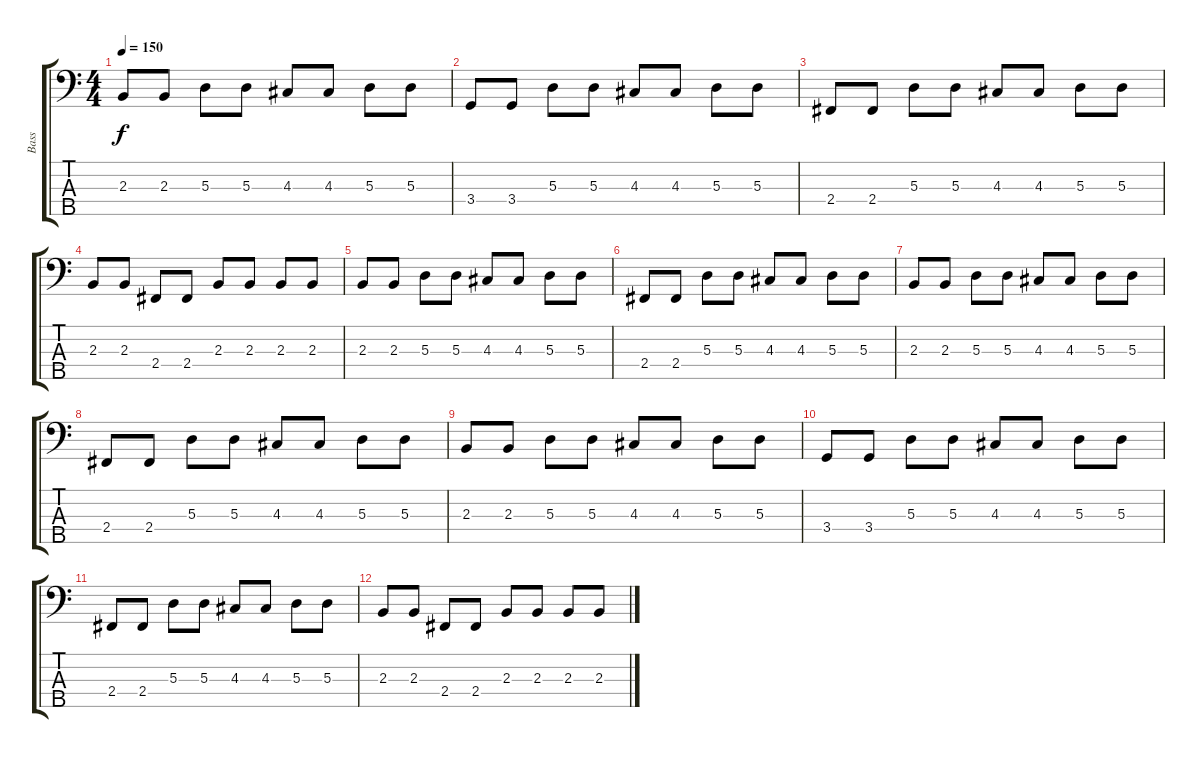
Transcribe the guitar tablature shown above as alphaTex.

\track ("Bass" "Bass") {instrument electricbasspick}
\staff {score tabs}
\tuning (G2 D2 A1 E1 B0) {hide}
\ts (4 4)
\tempo 150
\clef f4
\ks c
2.3.8{dy f} 2.3.8 5.3.8 5.3.8 4.3.8 4.3.8 5.3.8 5.3.8 |
3.4.8 3.4.8 5.3.8 5.3.8 4.3.8 4.3.8 5.3.8 5.3.8 |
2.4.8 2.4.8 5.3.8 5.3.8 4.3.8 4.3.8 5.3.8 5.3.8 |
2.3.8 2.3.8 2.4.8 2.4.8 2.3.8 2.3.8 2.3.8 2.3.8 |
2.3.8 2.3.8 5.3.8 5.3.8 4.3.8 4.3.8 5.3.8 5.3.8 |
2.4.8 2.4.8 5.3.8 5.3.8 4.3.8 4.3.8 5.3.8 5.3.8 |
2.3.8 2.3.8 5.3.8 5.3.8 4.3.8 4.3.8 5.3.8 5.3.8 |
2.4.8 2.4.8 5.3.8 5.3.8 4.3.8 4.3.8 5.3.8 5.3.8 |
2.3.8 2.3.8 5.3.8 5.3.8 4.3.8 4.3.8 5.3.8 5.3.8 |
3.4.8 3.4.8 5.3.8 5.3.8 4.3.8 4.3.8 5.3.8 5.3.8 |
2.4.8 2.4.8 5.3.8 5.3.8 4.3.8 4.3.8 5.3.8 5.3.8 |
2.3.8 2.3.8 2.4.8 2.4.8 2.3.8 2.3.8 2.3.8 2.3.8
